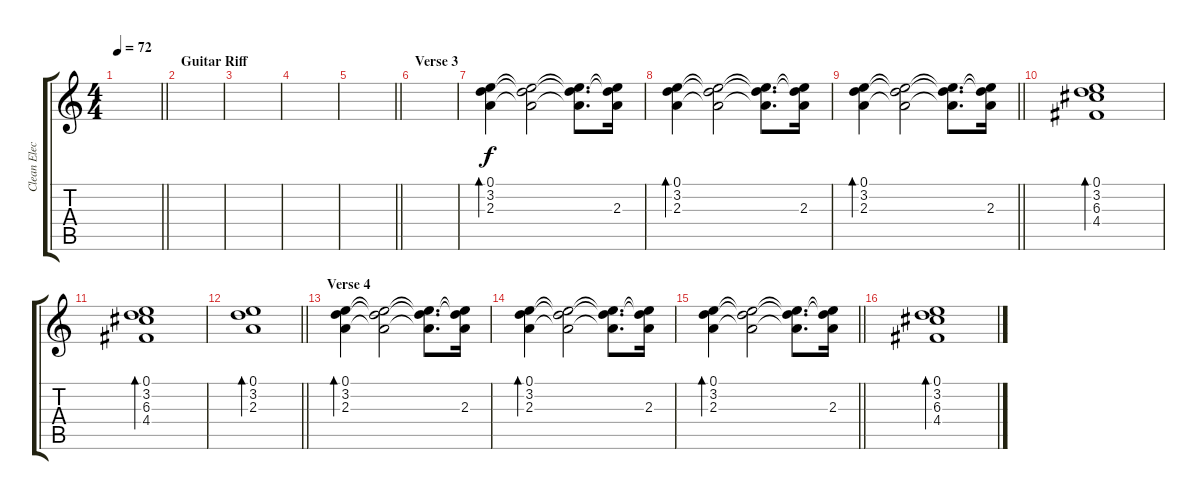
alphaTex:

\track ("Clean Electric Guitar with Tremolo" "Clean Elec") {instrument electricguitarjazz}
\staff {score tabs}
\tuning (E4 B3 G3 D3 A2 E2) {hide}
\ts (4 4)
\tempo 72
\clef g2
\barLineRight lightlight
\ks c
|
\section ("" "Guitar Riff")
|
|
|
\barLineRight lightlight
|
\section ("" "Verse 3")
|
(0.1 3.2 2.3).4{bd 120} (0.1{t} 3.2{t} 2.3{t}).2 (0.1{t} 3.2{t} 2.3{t}).8{d} (0.1{t} 3.2{t} 2.3).16 |
(0.1 3.2 2.3).4{bd 120} (0.1{t} 3.2{t} 2.3{t}).2 (0.1{t} 3.2{t} 2.3{t}).8{d} (0.1{t} 3.2{t} 2.3).16 |
\barLineRight lightlight
(0.1 3.2 2.3).4{bd 120} (0.1{t} 3.2{t} 2.3{t}).2 (0.1{t} 3.2{t} 2.3{t}).8{d} (0.1{t} 3.2{t} 2.3).16 |
(0.1 3.2 6.3 4.4).1{bd 60} |
(0.1 3.2 6.3 4.4).1{bd 60} |
\barLineRight lightlight
(0.1 3.2 2.3).1{bd 60} |
\section ("" "Verse 4")
(0.1 3.2 2.3).4{bd 120} (0.1{t} 3.2{t} 2.3{t}).2 (0.1{t} 3.2{t} 2.3{t}).8{d} (0.1{t} 3.2{t} 2.3).16 |
(0.1 3.2 2.3).4{bd 120} (0.1{t} 3.2{t} 2.3{t}).2 (0.1{t} 3.2{t} 2.3{t}).8{d} (0.1{t} 3.2{t} 2.3).16 |
\barLineRight lightlight
(0.1 3.2 2.3).4{bd 120} (0.1{t} 3.2{t} 2.3{t}).2 (0.1{t} 3.2{t} 2.3{t}).8{d} (0.1{t} 3.2{t} 2.3).16 |
(0.1 3.2 6.3 4.4).1{bd 60}
